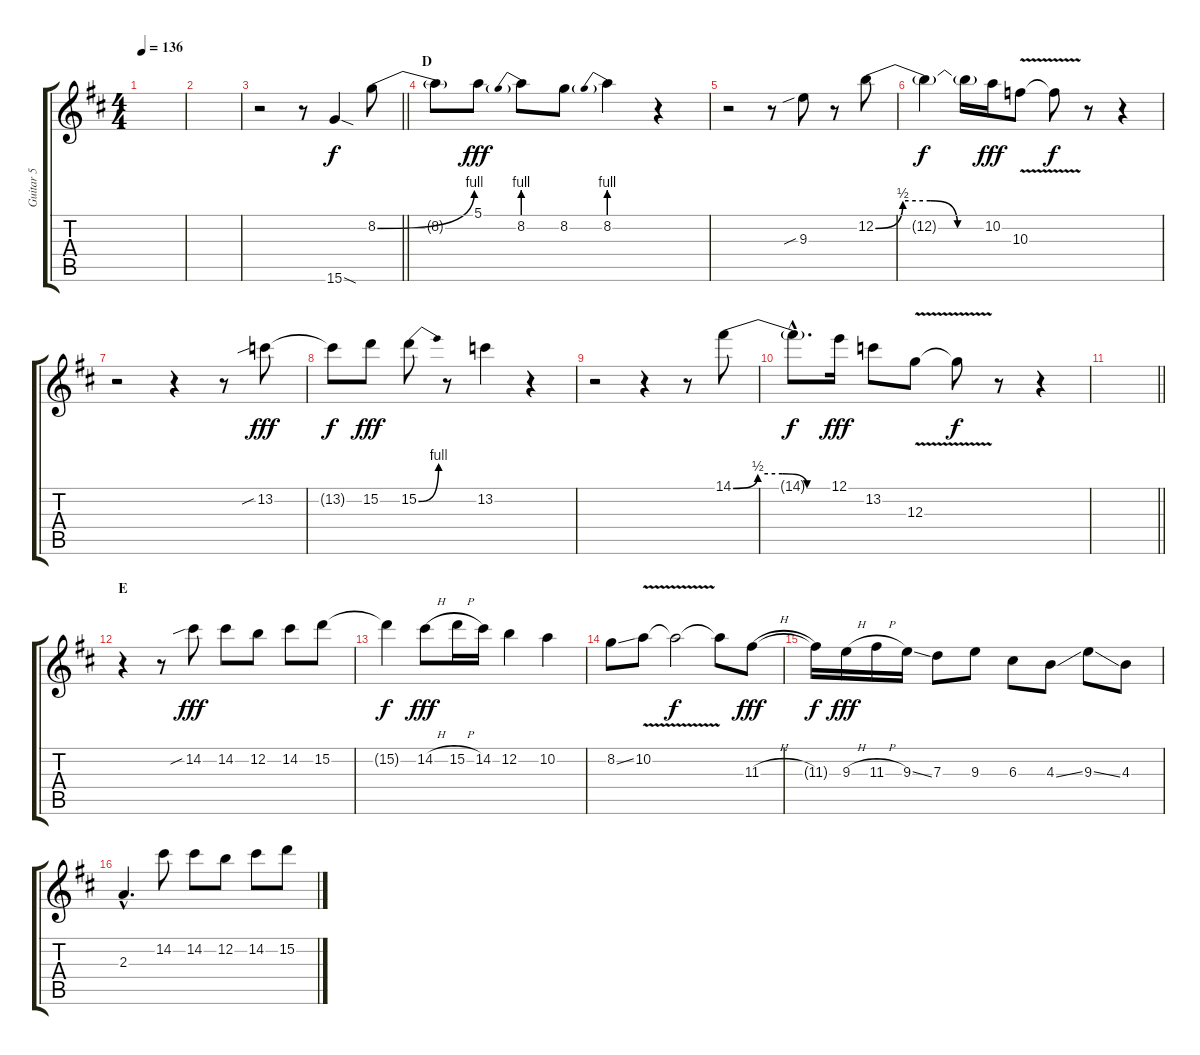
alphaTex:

\track ("Guitar 5" "Guitar 5") {instrument distortionguitar}
\staff {score tabs}
\tuning (E4 B3 G3 D3 A2 E2) {hide}
\ts (4 4)
\tempo 136
\clef g2
\ks d
|
|
\barLineRight lightlight
r.2 r.8 15.6{sod}.4 8.2{be (bend 0 0 60 4)}.8 |
\section ("" "D")
8.2{t}.8{dy f} 5.1.8{dy fff} 8.2{be (prebend 0 4 60 4)}.8 8.2.8 8.2{be (prebend 0 4 60 4)}.4 r.4 |
r.2 r.8 9.3{sib}.8 r.8 12.2{be (custom 0 0 15 2 30 2 45 0 60 0)}.8 |
12.2{t}.4{dy f} 12.2{t}.16 10.2.16{dy fff} 10.3{v}.8 10.3{t}.8{dy f} r.8 r.4 |
r.2 r.4 r.8 13.2{sib}.8{dy fff} |
13.2{t}.8{dy f} 15.2.8{dy fff} 15.2{be (bend 0 0 60 4)}.8 r.8 13.2.4 r.4 |
r.2 r.4 r.8 14.1{be (custom 0 0 15 2 30 2 45 0 60 0)}.8 |
14.1{hac t}.8{d dy f} 12.1.16{dy fff} 13.2.8 12.3{v}.8 12.3{t}.8{dy f} r.8 r.4 |
\barLineRight lightlight
|
\section ("" "E")
r.4 r.8 14.2{sib}.8{dy fff} 14.2.8 12.2.8 14.2.8 15.2.8 |
15.2{t}.4{dy f} 14.2{h}.8{dy fff} 15.2{h}.16 14.2.16 12.2.4 10.2.4 |
8.2{ss}.8 10.2{v}.8 10.2{t}.2{dy f} 10.2{t}.8 11.3{h}.8{dy fff} |
11.3{t}.16{dy f} 9.3{h}.16{dy fff} 11.3{h}.16 9.3{ss}.16 7.3.8 9.3.8 6.3.8 4.3{ss}.8 9.3{ss}.8 4.3.8 |
2.3{hac}.4{d} 14.2.8 14.2.8 12.2.8 14.2.8 15.2.8
